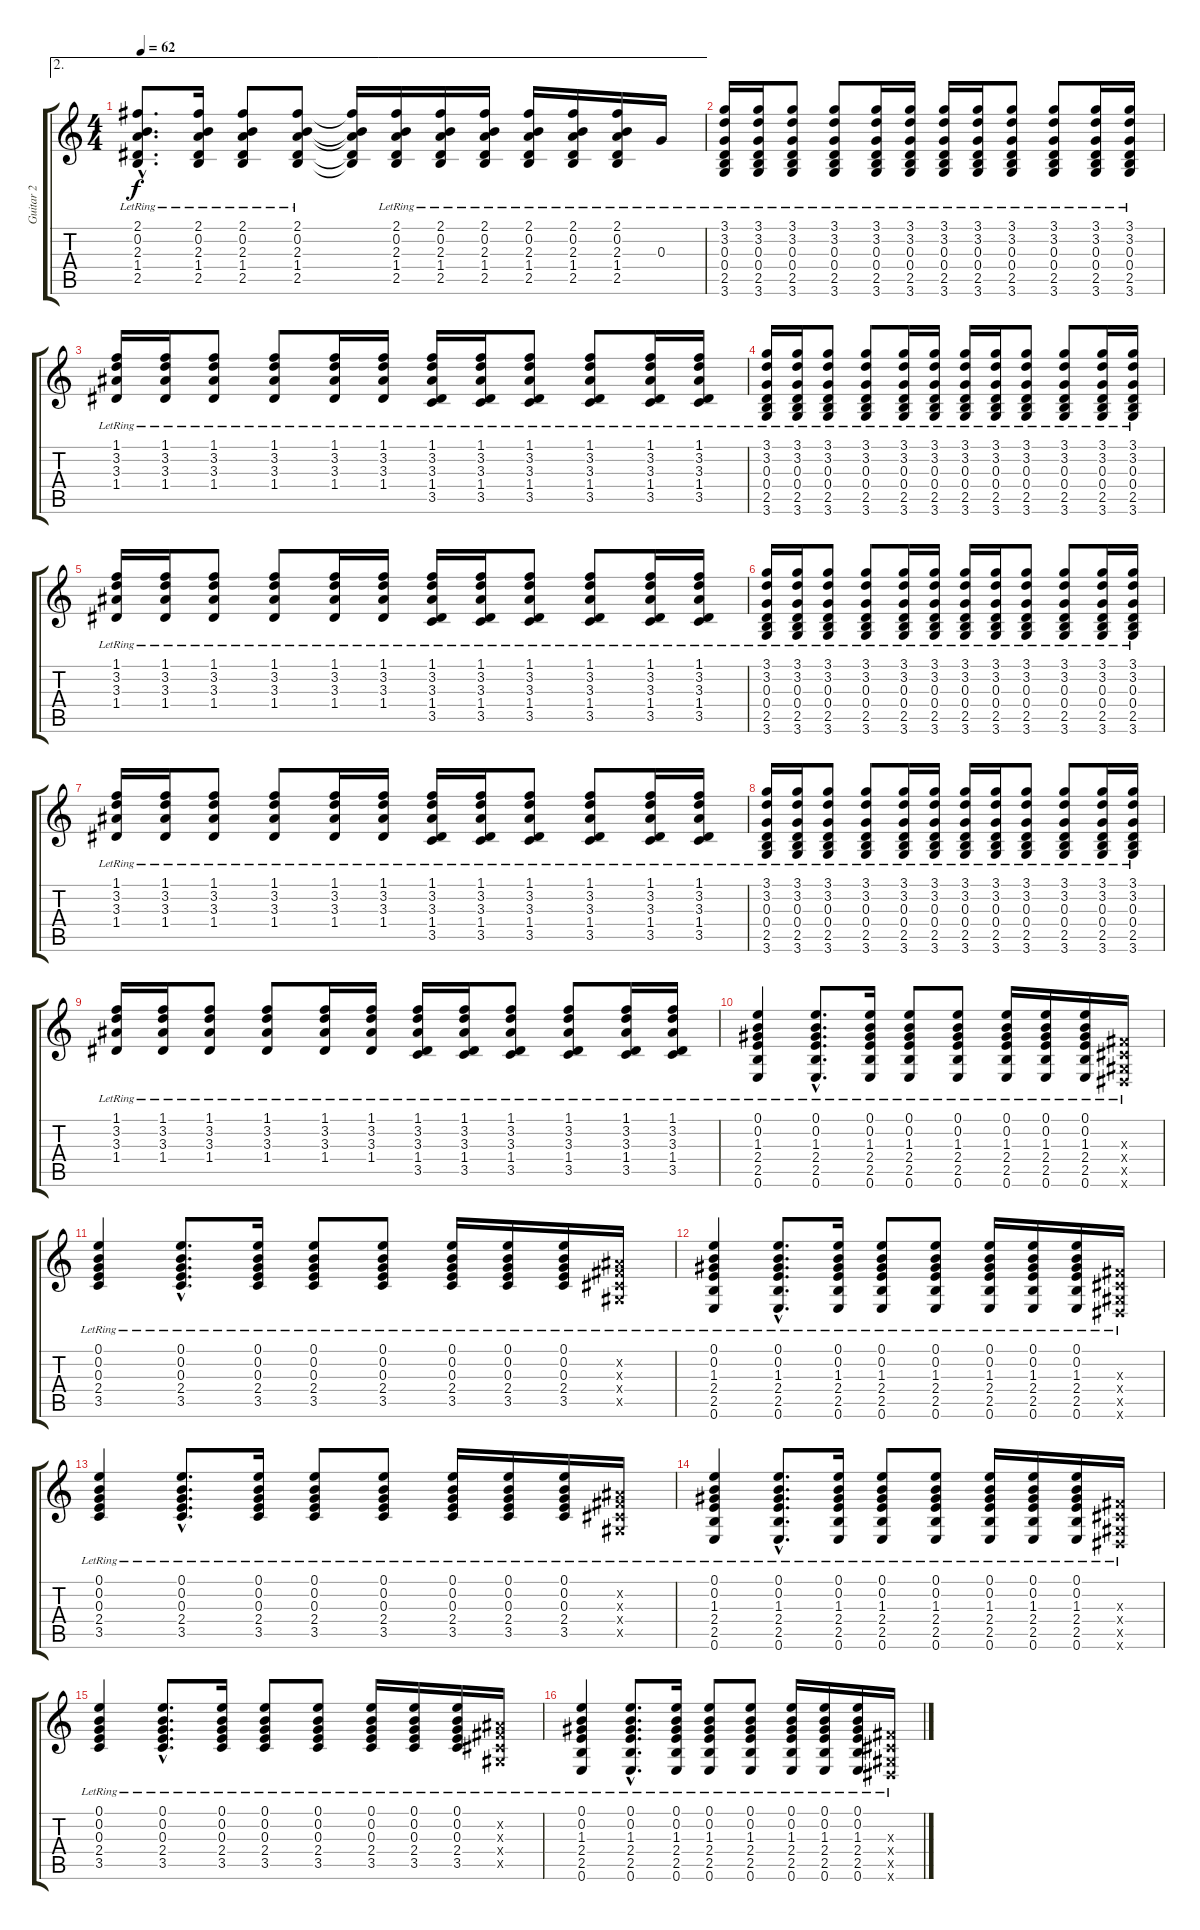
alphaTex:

\track ("Guitar 2" "Guitar 2") {instrument electricguitarclean}
\staff {score tabs}
\tuning (E4 B3 G3 D3 A2 E2) {hide}
\ae 2
\ts (4 4)
\tempo 62
\clef g2
\ks c
(2.1{hac lr} 0.2{hac lr} 2.3{hac lr} 1.4{hac lr} 2.5{hac lr}).8{d dy f} (2.1{lr} 0.2{lr} 2.3{lr} 1.4{lr} 2.5{lr}).16 (2.1{lr} 0.2{lr} 2.3{lr} 1.4{lr} 2.5{lr}).8 (2.1{lr} 0.2{lr} 2.3{lr} 1.4{lr} 2.5{lr}).8 (2.1{t} 0.2{t} 2.3{t} 1.4{t} 2.5{t}).16 (2.1{lr} 0.2{lr} 2.3{lr} 1.4{lr} 2.5{lr}).16 (2.1{lr} 0.2{lr} 2.3{lr} 1.4{lr} 2.5{lr}).16 (2.1{lr} 0.2{lr} 2.3{lr} 1.4{lr} 2.5{lr}).16 (2.1{lr} 0.2{lr} 2.3{lr} 1.4{lr} 2.5{lr}).16 (2.1{lr} 0.2{lr} 2.3{lr} 1.4{lr} 2.5{lr}).16 (2.1{lr} 0.2{lr} 2.3{lr} 1.4{lr} 2.5{lr}).16 0.3{lr}.16 |
(3.1{lr} 3.2{lr} 0.3{lr} 0.4{lr} 2.5{lr} 3.6{lr}).16{instrument acousticguitarsteel} (3.1{lr} 3.2{lr} 0.3{lr} 0.4{lr} 2.5{lr} 3.6{lr}).16 (3.1{lr} 3.2{lr} 0.3{lr} 0.4{lr} 2.5{lr} 3.6{lr}).8 (3.1{lr} 3.2{lr} 0.3{lr} 0.4{lr} 2.5{lr} 3.6{lr}).8 (3.1{lr} 3.2{lr} 0.3{lr} 0.4{lr} 2.5{lr} 3.6{lr}).16 (3.1{lr} 3.2{lr} 0.3{lr} 0.4{lr} 2.5{lr} 3.6{lr}).16 (3.1{lr} 3.2{lr} 0.3{lr} 0.4{lr} 2.5{lr} 3.6{lr}).16 (3.1{lr} 3.2{lr} 0.3{lr} 0.4{lr} 2.5{lr} 3.6{lr}).16 (3.1{lr} 3.2{lr} 0.3{lr} 0.4{lr} 2.5{lr} 3.6{lr}).8 (3.1{lr} 3.2{lr} 0.3{lr} 0.4{lr} 2.5{lr} 3.6{lr}).8 (3.1{lr} 3.2{lr} 0.3{lr} 0.4{lr} 2.5{lr} 3.6{lr}).16 (3.1{lr} 3.2{lr} 0.3{lr} 0.4{lr} 2.5{lr} 3.6{lr}).16 |
(1.1{lr} 3.2{lr} 3.3{lr} 1.4{lr}).16 (1.1{lr} 3.2{lr} 3.3{lr} 1.4{lr}).16 (1.1{lr} 3.2{lr} 3.3{lr} 1.4{lr}).8 (1.1{lr} 3.2{lr} 3.3{lr} 1.4{lr}).8 (1.1{lr} 3.2{lr} 3.3{lr} 1.4{lr}).16 (1.1{lr} 3.2{lr} 3.3{lr} 1.4{lr}).16 (1.1{lr} 3.2{lr} 3.3{lr} 1.4{lr} 3.5{lr}).16 (1.1{lr} 3.2{lr} 3.3{lr} 1.4{lr} 3.5{lr}).16 (1.1{lr} 3.2{lr} 3.3{lr} 1.4{lr} 3.5{lr}).8 (1.1{lr} 3.2{lr} 3.3{lr} 1.4{lr} 3.5{lr}).8 (1.1{lr} 3.2{lr} 3.3{lr} 1.4{lr} 3.5{lr}).16 (1.1{lr} 3.2{lr} 3.3{lr} 1.4{lr} 3.5{lr}).16 |
(3.1{lr} 3.2{lr} 0.3{lr} 0.4{lr} 2.5{lr} 3.6{lr}).16 (3.1{lr} 3.2{lr} 0.3{lr} 0.4{lr} 2.5{lr} 3.6{lr}).16 (3.1{lr} 3.2{lr} 0.3{lr} 0.4{lr} 2.5{lr} 3.6{lr}).8 (3.1{lr} 3.2{lr} 0.3{lr} 0.4{lr} 2.5{lr} 3.6{lr}).8 (3.1{lr} 3.2{lr} 0.3{lr} 0.4{lr} 2.5{lr} 3.6{lr}).16 (3.1{lr} 3.2{lr} 0.3{lr} 0.4{lr} 2.5{lr} 3.6{lr}).16 (3.1{lr} 3.2{lr} 0.3{lr} 0.4{lr} 2.5{lr} 3.6{lr}).16 (3.1{lr} 3.2{lr} 0.3{lr} 0.4{lr} 2.5{lr} 3.6{lr}).16 (3.1{lr} 3.2{lr} 0.3{lr} 0.4{lr} 2.5{lr} 3.6{lr}).8 (3.1{lr} 3.2{lr} 0.3{lr} 0.4{lr} 2.5{lr} 3.6{lr}).8 (3.1{lr} 3.2{lr} 0.3{lr} 0.4{lr} 2.5{lr} 3.6{lr}).16 (3.1{lr} 3.2{lr} 0.3{lr} 0.4{lr} 2.5{lr} 3.6{lr}).16 |
(1.1{lr} 3.2{lr} 3.3{lr} 1.4{lr}).16 (1.1{lr} 3.2{lr} 3.3{lr} 1.4{lr}).16 (1.1{lr} 3.2{lr} 3.3{lr} 1.4{lr}).8 (1.1{lr} 3.2{lr} 3.3{lr} 1.4{lr}).8 (1.1{lr} 3.2{lr} 3.3{lr} 1.4{lr}).16 (1.1{lr} 3.2{lr} 3.3{lr} 1.4{lr}).16 (1.1{lr} 3.2{lr} 3.3{lr} 1.4{lr} 3.5{lr}).16 (1.1{lr} 3.2{lr} 3.3{lr} 1.4{lr} 3.5{lr}).16 (1.1{lr} 3.2{lr} 3.3{lr} 1.4{lr} 3.5{lr}).8 (1.1{lr} 3.2{lr} 3.3{lr} 1.4{lr} 3.5{lr}).8 (1.1{lr} 3.2{lr} 3.3{lr} 1.4{lr} 3.5{lr}).16 (1.1{lr} 3.2{lr} 3.3{lr} 1.4{lr} 3.5{lr}).16 |
(3.1{lr} 3.2{lr} 0.3{lr} 0.4{lr} 2.5{lr} 3.6{lr}).16 (3.1{lr} 3.2{lr} 0.3{lr} 0.4{lr} 2.5{lr} 3.6{lr}).16 (3.1{lr} 3.2{lr} 0.3{lr} 0.4{lr} 2.5{lr} 3.6{lr}).8 (3.1{lr} 3.2{lr} 0.3{lr} 0.4{lr} 2.5{lr} 3.6{lr}).8 (3.1{lr} 3.2{lr} 0.3{lr} 0.4{lr} 2.5{lr} 3.6{lr}).16 (3.1{lr} 3.2{lr} 0.3{lr} 0.4{lr} 2.5{lr} 3.6{lr}).16 (3.1{lr} 3.2{lr} 0.3{lr} 0.4{lr} 2.5{lr} 3.6{lr}).16 (3.1{lr} 3.2{lr} 0.3{lr} 0.4{lr} 2.5{lr} 3.6{lr}).16 (3.1{lr} 3.2{lr} 0.3{lr} 0.4{lr} 2.5{lr} 3.6{lr}).8 (3.1{lr} 3.2{lr} 0.3{lr} 0.4{lr} 2.5{lr} 3.6{lr}).8 (3.1{lr} 3.2{lr} 0.3{lr} 0.4{lr} 2.5{lr} 3.6{lr}).16 (3.1{lr} 3.2{lr} 0.3{lr} 0.4{lr} 2.5{lr} 3.6{lr}).16 |
(1.1{lr} 3.2{lr} 3.3{lr} 1.4{lr}).16 (1.1{lr} 3.2{lr} 3.3{lr} 1.4{lr}).16 (1.1{lr} 3.2{lr} 3.3{lr} 1.4{lr}).8 (1.1{lr} 3.2{lr} 3.3{lr} 1.4{lr}).8 (1.1{lr} 3.2{lr} 3.3{lr} 1.4{lr}).16 (1.1{lr} 3.2{lr} 3.3{lr} 1.4{lr}).16 (1.1{lr} 3.2{lr} 3.3{lr} 1.4{lr} 3.5{lr}).16 (1.1{lr} 3.2{lr} 3.3{lr} 1.4{lr} 3.5{lr}).16 (1.1{lr} 3.2{lr} 3.3{lr} 1.4{lr} 3.5{lr}).8 (1.1{lr} 3.2{lr} 3.3{lr} 1.4{lr} 3.5{lr}).8 (1.1{lr} 3.2{lr} 3.3{lr} 1.4{lr} 3.5{lr}).16 (1.1{lr} 3.2{lr} 3.3{lr} 1.4{lr} 3.5{lr}).16 |
(3.1{lr} 3.2{lr} 0.3{lr} 0.4{lr} 2.5{lr} 3.6{lr}).16 (3.1{lr} 3.2{lr} 0.3{lr} 0.4{lr} 2.5{lr} 3.6{lr}).16 (3.1{lr} 3.2{lr} 0.3{lr} 0.4{lr} 2.5{lr} 3.6{lr}).8 (3.1{lr} 3.2{lr} 0.3{lr} 0.4{lr} 2.5{lr} 3.6{lr}).8 (3.1{lr} 3.2{lr} 0.3{lr} 0.4{lr} 2.5{lr} 3.6{lr}).16 (3.1{lr} 3.2{lr} 0.3{lr} 0.4{lr} 2.5{lr} 3.6{lr}).16 (3.1{lr} 3.2{lr} 0.3{lr} 0.4{lr} 2.5{lr} 3.6{lr}).16 (3.1{lr} 3.2{lr} 0.3{lr} 0.4{lr} 2.5{lr} 3.6{lr}).16 (3.1{lr} 3.2{lr} 0.3{lr} 0.4{lr} 2.5{lr} 3.6{lr}).8 (3.1{lr} 3.2{lr} 0.3{lr} 0.4{lr} 2.5{lr} 3.6{lr}).8 (3.1{lr} 3.2{lr} 0.3{lr} 0.4{lr} 2.5{lr} 3.6{lr}).16 (3.1{lr} 3.2{lr} 0.3{lr} 0.4{lr} 2.5{lr} 3.6{lr}).16 |
(1.1{lr} 3.2{lr} 3.3{lr} 1.4{lr}).16 (1.1{lr} 3.2{lr} 3.3{lr} 1.4{lr}).16 (1.1{lr} 3.2{lr} 3.3{lr} 1.4{lr}).8 (1.1{lr} 3.2{lr} 3.3{lr} 1.4{lr}).8 (1.1{lr} 3.2{lr} 3.3{lr} 1.4{lr}).16 (1.1{lr} 3.2{lr} 3.3{lr} 1.4{lr}).16 (1.1{lr} 3.2{lr} 3.3{lr} 1.4{lr} 3.5{lr}).16 (1.1{lr} 3.2{lr} 3.3{lr} 1.4{lr} 3.5{lr}).16 (1.1{lr} 3.2{lr} 3.3{lr} 1.4{lr} 3.5{lr}).8 (1.1{lr} 3.2{lr} 3.3{lr} 1.4{lr} 3.5{lr}).8 (1.1{lr} 3.2{lr} 3.3{lr} 1.4{lr} 3.5{lr}).16 (1.1{lr} 3.2{lr} 3.3{lr} 1.4{lr} 3.5{lr}).16 |
(0.1{lr} 0.2{lr} 1.3{lr} 2.4{lr} 2.5{lr} 0.6{lr}).4{instrument acousticguitarsteel} (0.1{hac lr} 0.2{hac lr} 1.3{hac lr} 2.4{hac lr} 2.5{hac lr} 0.6{hac lr}).8{d} (0.1{lr} 0.2{lr} 1.3{lr} 2.4{lr} 2.5{lr} 0.6{lr}).16 (0.1{lr} 0.2{lr} 1.3{lr} 2.4{lr} 2.5{lr} 0.6{lr}).8 (0.1{lr} 0.2{lr} 1.3{lr} 2.4{lr} 2.5{lr} 0.6{lr}).8 (0.1{lr} 0.2{lr} 1.3{lr} 2.4{lr} 2.5{lr} 0.6{lr}).16 (0.1{lr} 0.2{lr} 1.3{lr} 2.4{lr} 2.5{lr} 0.6{lr}).16 (0.1{lr} 0.2{lr} 1.3{lr} 2.4{lr} 2.5{lr} 0.6{lr}).16 (-1.3{lr x} -1.4{lr x} -1.5{lr x} -1.6{lr x}).16 |
(0.1{lr} 0.2{lr} 0.3{lr} 2.4{lr} 3.5{lr}).4 (0.1{hac lr} 0.2{hac lr} 0.3{hac lr} 2.4{hac lr} 3.5{hac lr}).8{d} (0.1{lr} 0.2{lr} 0.3{lr} 2.4{lr} 3.5{lr}).16 (0.1{lr} 0.2{lr} 0.3{lr} 2.4{lr} 3.5{lr}).8 (0.1{lr} 0.2{lr} 0.3{lr} 2.4{lr} 3.5{lr}).8 (0.1{lr} 0.2{lr} 0.3{lr} 2.4{lr} 3.5{lr}).16 (0.1{lr} 0.2{lr} 0.3{lr} 2.4{lr} 3.5{lr}).16 (0.1{lr} 0.2{lr} 0.3{lr} 2.4{lr} 3.5{lr}).16 (-1.2{lr x} -1.3{lr x} -1.4{lr x} -1.5{lr x}).16 |
(0.1{lr} 0.2{lr} 1.3{lr} 2.4{lr} 2.5{lr} 0.6{lr}).4 (0.1{hac lr} 0.2{hac lr} 1.3{hac lr} 2.4{hac lr} 2.5{hac lr} 0.6{hac lr}).8{d} (0.1{lr} 0.2{lr} 1.3{lr} 2.4{lr} 2.5{lr} 0.6{lr}).16 (0.1{lr} 0.2{lr} 1.3{lr} 2.4{lr} 2.5{lr} 0.6{lr}).8 (0.1{lr} 0.2{lr} 1.3{lr} 2.4{lr} 2.5{lr} 0.6{lr}).8 (0.1{lr} 0.2{lr} 1.3{lr} 2.4{lr} 2.5{lr} 0.6{lr}).16 (0.1{lr} 0.2{lr} 1.3{lr} 2.4{lr} 2.5{lr} 0.6{lr}).16 (0.1{lr} 0.2{lr} 1.3{lr} 2.4{lr} 2.5{lr} 0.6{lr}).16 (-1.3{lr x} -1.4{lr x} -1.5{lr x} -1.6{lr x}).16 |
(0.1{lr} 0.2{lr} 0.3{lr} 2.4{lr} 3.5{lr}).4 (0.1{hac lr} 0.2{hac lr} 0.3{hac lr} 2.4{hac lr} 3.5{hac lr}).8{d} (0.1{lr} 0.2{lr} 0.3{lr} 2.4{lr} 3.5{lr}).16 (0.1{lr} 0.2{lr} 0.3{lr} 2.4{lr} 3.5{lr}).8 (0.1{lr} 0.2{lr} 0.3{lr} 2.4{lr} 3.5{lr}).8 (0.1{lr} 0.2{lr} 0.3{lr} 2.4{lr} 3.5{lr}).16 (0.1{lr} 0.2{lr} 0.3{lr} 2.4{lr} 3.5{lr}).16 (0.1{lr} 0.2{lr} 0.3{lr} 2.4{lr} 3.5{lr}).16 (-1.2{lr x} -1.3{lr x} -1.4{lr x} -1.5{lr x}).16 |
(0.1{lr} 0.2{lr} 1.3{lr} 2.4{lr} 2.5{lr} 0.6{lr}).4 (0.1{hac lr} 0.2{hac lr} 1.3{hac lr} 2.4{hac lr} 2.5{hac lr} 0.6{hac lr}).8{d} (0.1{lr} 0.2{lr} 1.3{lr} 2.4{lr} 2.5{lr} 0.6{lr}).16 (0.1{lr} 0.2{lr} 1.3{lr} 2.4{lr} 2.5{lr} 0.6{lr}).8 (0.1{lr} 0.2{lr} 1.3{lr} 2.4{lr} 2.5{lr} 0.6{lr}).8 (0.1{lr} 0.2{lr} 1.3{lr} 2.4{lr} 2.5{lr} 0.6{lr}).16 (0.1{lr} 0.2{lr} 1.3{lr} 2.4{lr} 2.5{lr} 0.6{lr}).16 (0.1{lr} 0.2{lr} 1.3{lr} 2.4{lr} 2.5{lr} 0.6{lr}).16 (-1.3{lr x} -1.4{lr x} -1.5{lr x} -1.6{lr x}).16 |
(0.1{lr} 0.2{lr} 0.3{lr} 2.4{lr} 3.5{lr}).4 (0.1{hac lr} 0.2{hac lr} 0.3{hac lr} 2.4{hac lr} 3.5{hac lr}).8{d} (0.1{lr} 0.2{lr} 0.3{lr} 2.4{lr} 3.5{lr}).16 (0.1{lr} 0.2{lr} 0.3{lr} 2.4{lr} 3.5{lr}).8 (0.1{lr} 0.2{lr} 0.3{lr} 2.4{lr} 3.5{lr}).8 (0.1{lr} 0.2{lr} 0.3{lr} 2.4{lr} 3.5{lr}).16 (0.1{lr} 0.2{lr} 0.3{lr} 2.4{lr} 3.5{lr}).16 (0.1{lr} 0.2{lr} 0.3{lr} 2.4{lr} 3.5{lr}).16 (-1.2{lr x} -1.3{lr x} -1.4{lr x} -1.5{lr x}).16 |
(0.1{lr} 0.2{lr} 1.3{lr} 2.4{lr} 2.5{lr} 0.6{lr}).4 (0.1{hac lr} 0.2{hac lr} 1.3{hac lr} 2.4{hac lr} 2.5{hac lr} 0.6{hac lr}).8{d} (0.1{lr} 0.2{lr} 1.3{lr} 2.4{lr} 2.5{lr} 0.6{lr}).16 (0.1{lr} 0.2{lr} 1.3{lr} 2.4{lr} 2.5{lr} 0.6{lr}).8 (0.1{lr} 0.2{lr} 1.3{lr} 2.4{lr} 2.5{lr} 0.6{lr}).8 (0.1{lr} 0.2{lr} 1.3{lr} 2.4{lr} 2.5{lr} 0.6{lr}).16 (0.1{lr} 0.2{lr} 1.3{lr} 2.4{lr} 2.5{lr} 0.6{lr}).16 (0.1{lr} 0.2{lr} 1.3{lr} 2.4{lr} 2.5{lr} 0.6{lr}).16 (-1.3{lr x} -1.4{lr x} -1.5{lr x} -1.6{lr x}).16
